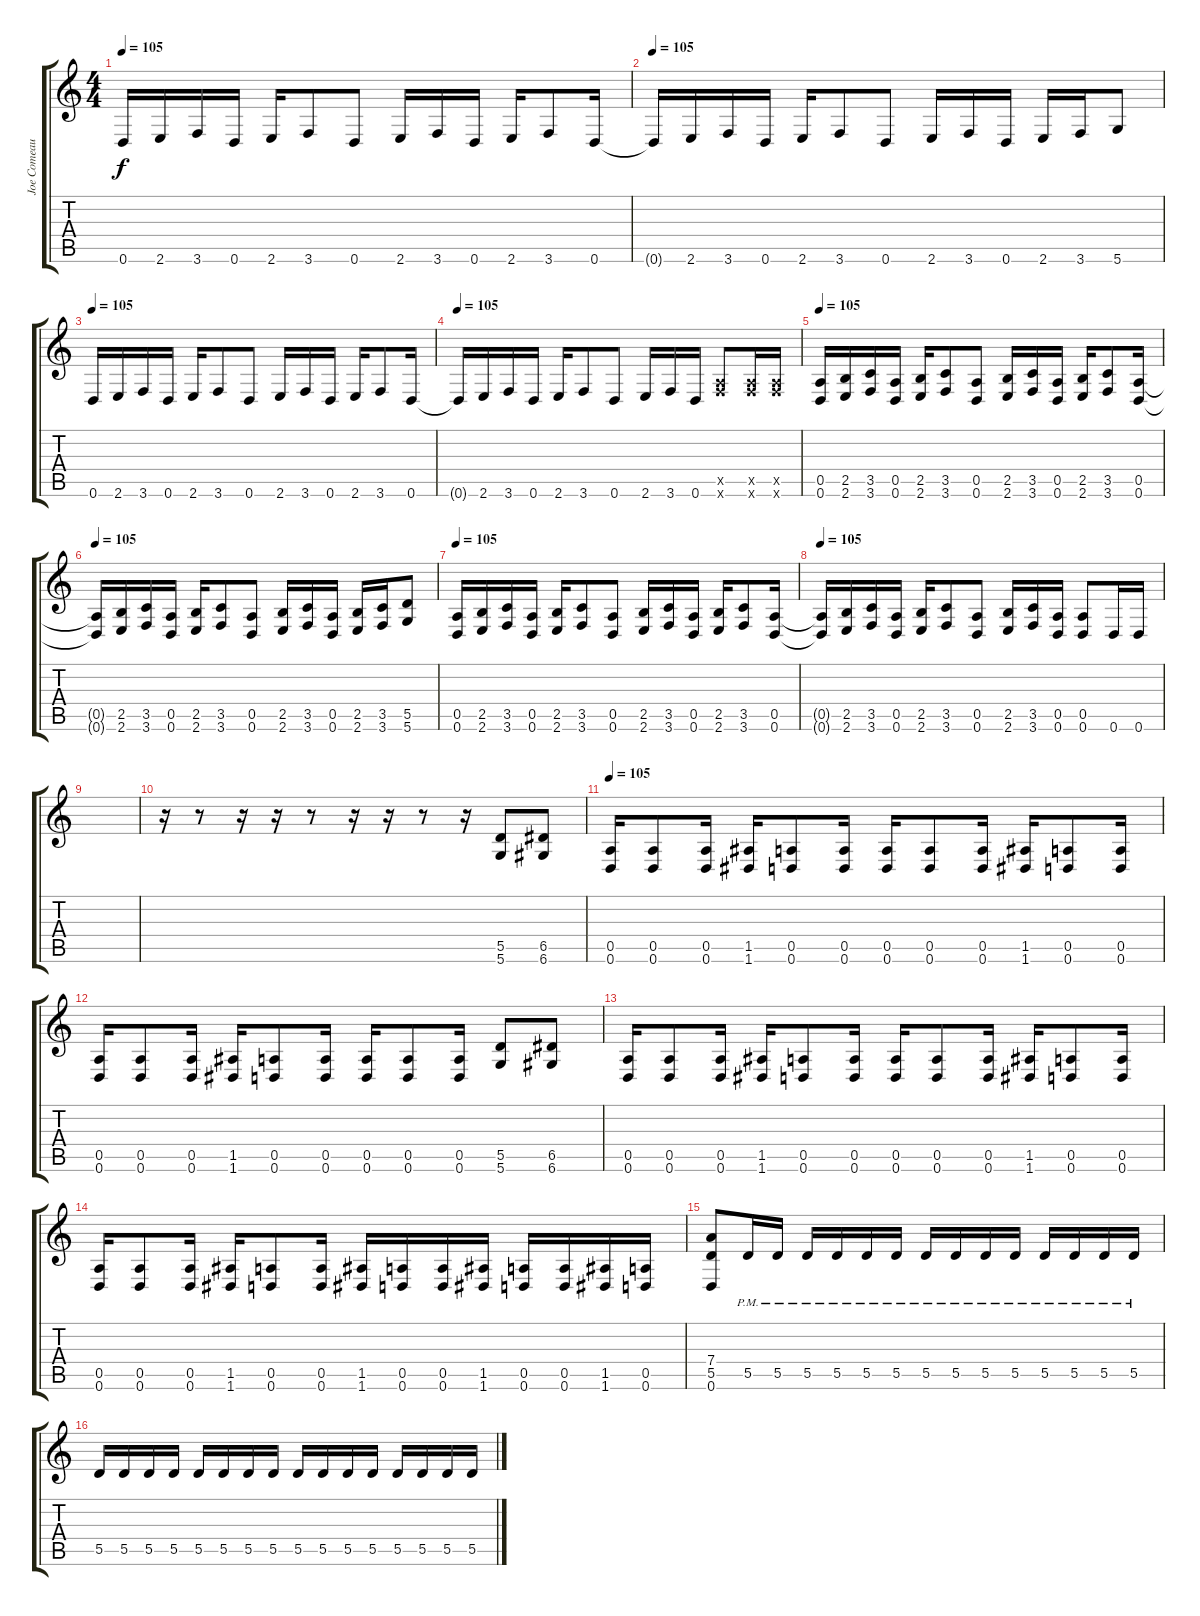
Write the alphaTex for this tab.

\track ("Joe Comeau" "Joe Comeau") {instrument distortionguitar}
\staff {score tabs}
\tuning (E4 B3 G3 D3 A2 D2) {hide}
\ts (4 4)
\tempo 105
\clef g2
\ks c
0.6.16{dy f} 2.6.16 3.6.16 0.6.16 2.6.16 3.6.8 0.6.8 2.6.16 3.6.16 0.6.16 2.6.16 3.6.8 0.6.16 |
\tempo 105
0.6{t}.16 2.6.16 3.6.16 0.6.16 2.6.16 3.6.8 0.6.8 2.6.16 3.6.16 0.6.16 2.6.16 3.6.16 5.6.8 |
\tempo 105
0.6.16 2.6.16 3.6.16 0.6.16 2.6.16 3.6.8 0.6.8 2.6.16 3.6.16 0.6.16 2.6.16 3.6.8 0.6.16 |
\tempo 105
0.6{t}.16 2.6.16 3.6.16 0.6.16 2.6.16 3.6.8 0.6.8 2.6.16 3.6.16 0.6.16 (0.5{x} 3.6{x}).8 (0.5{x} 3.6{x}).16 (0.5{x} 3.6{x}).16 |
\tempo 105
(0.5 0.6).16 (2.5 2.6).16 (3.5 3.6).16 (0.5 0.6).16 (2.5 2.6).16 (3.5 3.6).8 (0.5 0.6).8 (2.5 2.6).16 (3.5 3.6).16 (0.5 0.6).16 (2.5 2.6).16 (3.5 3.6).8 (0.5 0.6).16 |
\tempo 105
(0.5{t} 0.6{t}).16 (2.5 2.6).16 (3.5 3.6).16 (0.5 0.6).16 (2.5 2.6).16 (3.5 3.6).8 (0.5 0.6).8 (2.5 2.6).16 (3.5 3.6).16 (0.5 0.6).16 (2.5 2.6).16 (3.5 3.6).16 (5.5 5.6).8 |
\tempo 105
(0.5 0.6).16 (2.5 2.6).16 (3.5 3.6).16 (0.5 0.6).16 (2.5 2.6).16 (3.5 3.6).8 (0.5 0.6).8 (2.5 2.6).16 (3.5 3.6).16 (0.5 0.6).16 (2.5 2.6).16 (3.5 3.6).8 (0.5 0.6).16 |
\tempo 105
(0.5{t} 0.6{t}).16 (2.5 2.6).16 (3.5 3.6).16 (0.5 0.6).16 (2.5 2.6).16 (3.5 3.6).8 (0.5 0.6).8 (2.5 2.6).16 (3.5 3.6).16 (0.5 0.6).16 (0.5 0.6).8 0.6.16 0.6.16 |
|
r.16 r.8 r.16 r.16 r.8 r.16 r.16 r.8 r.16 (5.5 5.6).8 (6.5 6.6).8 |
\tempo 105
(0.5 0.6).16 (0.5 0.6).8 (0.5 0.6).16 (1.5 1.6).16 (0.5 0.6).8 (0.5 0.6).16 (0.5 0.6).16 (0.5 0.6).8 (0.5 0.6).16 (1.5 1.6).16 (0.5 0.6).8 (0.5 0.6).16 |
(0.5 0.6).16 (0.5 0.6).8 (0.5 0.6).16 (1.5 1.6).16 (0.5 0.6).8 (0.5 0.6).16 (0.5 0.6).16 (0.5 0.6).8 (0.5 0.6).16 (5.5 5.6).8 (6.5 6.6).8 |
(0.5 0.6).16 (0.5 0.6).8 (0.5 0.6).16 (1.5 1.6).16 (0.5 0.6).8 (0.5 0.6).16 (0.5 0.6).16 (0.5 0.6).8 (0.5 0.6).16 (1.5 1.6).16 (0.5 0.6).8 (0.5 0.6).16 |
(0.5 0.6).16 (0.5 0.6).8 (0.5 0.6).16 (1.5 1.6).16 (0.5 0.6).8 (0.5 0.6).16 (1.5 1.6).16 (0.5 0.6).16 (0.5 0.6).16 (1.5 1.6).16 (0.5 0.6).16 (0.5 0.6).16 (1.5 1.6).16 (0.5 0.6).16 |
(7.4 5.5 0.6).8 5.5{pm}.16 5.5{pm}.16 5.5{pm}.16 5.5{pm}.16 5.5{pm}.16 5.5{pm}.16 5.5{pm}.16 5.5{pm}.16 5.5{pm}.16 5.5{pm}.16 5.5{pm}.16 5.5{pm}.16 5.5{pm}.16 5.5{pm}.16 |
5.5.16 5.5.16 5.5.16 5.5.16 5.5.16 5.5.16 5.5.16 5.5.16 5.5.16 5.5.16 5.5.16 5.5.16 5.5.16 5.5.16 5.5.16 5.5.16
